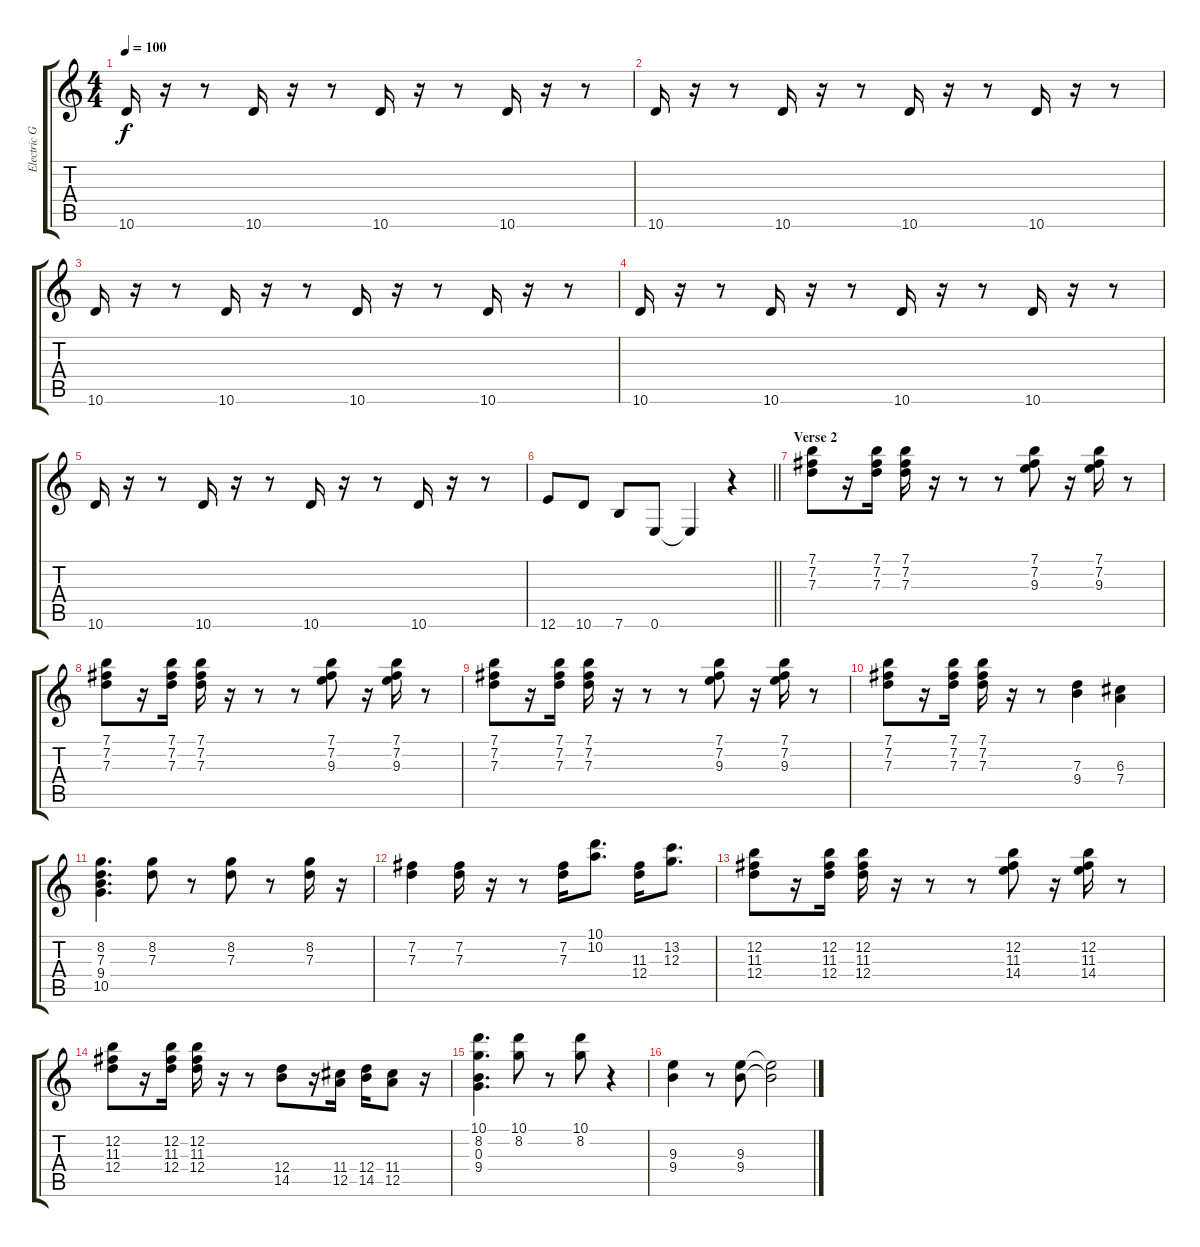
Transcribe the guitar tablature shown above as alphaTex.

\track ("Electric Guitar (clean)" "Electric G") {instrument electricguitarclean}
\staff {score tabs}
\tuning (E4 B3 G3 D3 A2 E2) {hide}
\ts (4 4)
\tempo 100
\clef g2
\ks c
10.6.16{dy f} r.16 r.8 10.6.16 r.16 r.8 10.6.16 r.16 r.8 10.6.16 r.16 r.8 |
10.6.16 r.16 r.8 10.6.16 r.16 r.8 10.6.16 r.16 r.8 10.6.16 r.16 r.8 |
10.6.16 r.16 r.8 10.6.16 r.16 r.8 10.6.16 r.16 r.8 10.6.16 r.16 r.8 |
10.6.16 r.16 r.8 10.6.16 r.16 r.8 10.6.16 r.16 r.8 10.6.16 r.16 r.8 |
10.6.16 r.16 r.8 10.6.16 r.16 r.8 10.6.16 r.16 r.8 10.6.16 r.16 r.8 |
\barLineRight lightlight
12.6.8 10.6.8 7.6.8 0.6.8 0.6{t}.4 r.4 |
\section ("" "Verse 2")
(7.1 7.2 7.3).8 r.16 (7.1 7.2 7.3).16 (7.1 7.2 7.3).16 r.16 r.8 r.8 (7.1 7.2 9.3).8 r.16 (7.1 7.2 9.3).16 r.8 |
(7.1 7.2 7.3).8 r.16 (7.1 7.2 7.3).16 (7.1 7.2 7.3).16 r.16 r.8 r.8 (7.1 7.2 9.3).8 r.16 (7.1 7.2 9.3).16 r.8 |
(7.1 7.2 7.3).8 r.16 (7.1 7.2 7.3).16 (7.1 7.2 7.3).16 r.16 r.8 r.8 (7.1 7.2 9.3).8 r.16 (7.1 7.2 9.3).16 r.8 |
(7.1 7.2 7.3).8 r.16 (7.1 7.2 7.3).16 (7.1 7.2 7.3).16 r.16 r.8 (7.3 9.4).4 (6.3 7.4).4 |
(8.2 7.3 9.4 10.5).4{d} (8.2 7.3).8 r.8 (8.2 7.3).8 r.8 (8.2 7.3).16 r.16 |
(7.2 7.3).4 (7.2 7.3).16 r.16 r.8 (7.2 7.3).16 (10.1 10.2).8{d} (11.3 12.4).16 (13.2 12.3).8{d} |
(12.2 11.3 12.4).8 r.16 (12.2 11.3 12.4).16 (12.2 11.3 12.4).16 r.16 r.8 r.8 (12.2 11.3 14.4).8 r.16 (12.2 11.3 14.4).16 r.8 |
(12.2 11.3 12.4).8 r.16 (12.2 11.3 12.4).16 (12.2 11.3 12.4).16 r.16 r.8 (12.4 14.5).8 r.16 (11.4 12.5).16 (12.4 14.5).16 (11.4 12.5).8 r.16 |
(10.1 8.2 0.3 9.4).4{d} (10.1 8.2).8 r.8 (10.1 8.2).8 r.4 |
(9.3 9.4).4 r.8 (9.3 9.4).8 (9.3{t} 9.4{t}).2
